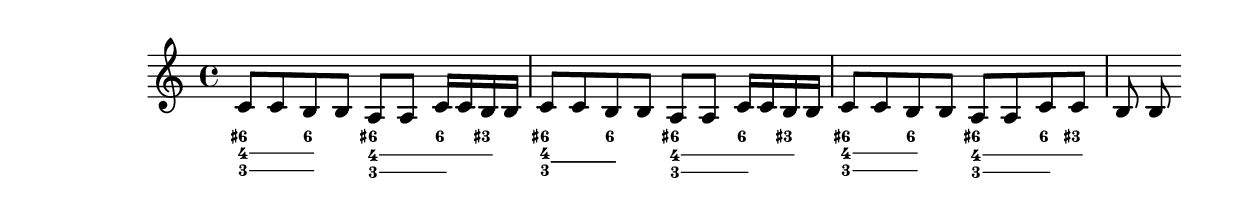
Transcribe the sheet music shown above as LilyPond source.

%% Do not edit this file; it is automatically
%% generated from LSR http://lsr.dsi.unimi.it
%% This file is in the public domain.
\version "2.13.29"

\header {
  lsrtags = "chords, tweaks-and-overrides"

%% Translation of GIT committish: 0b55335aeca1de539bf1125b717e0c21bb6fa31b
  texidoces = "
Allí donde se utilicen líneas extensoras para el bajo cifrado mediante
el establecimiento de @code{useBassFigureExtenders} al valor
verdadero, las parejas de líneas extensoras congruentes se centran
verticalmente si el valor de @code{figuredBassCenterContinuations}
tiene el valor verdadero.

"
  doctitlees = "Centrado vertical de las líneas de bajo cifrado emparejadas"



  texidoc = "
Where figured bass extender lines are being used by setting
@code{useBassFigureExtenders} to true, pairs of congruent figured bass
extender lines are vertically centered if
@code{figuredBassCenterContinuations} is set to true.

"
  doctitle = "Vertically centering paired figured bass extenders"
} % begin verbatim

<<
  \relative c' {
    c8 c b b a a c16 c b b
    c8 c b b a a c16 c b b
    c8 c b b a a c c b b
  }
  \figures {
    \set useBassFigureExtenders = ##t
    <6+ 4 3>4 <6 4 3>8 r
    <6+ 4 3>4 <6 4 3>8 <4 3+>16 r
    \set figuredBassCenterContinuations = ##t
    <6+ 4 3>4 <6 4 3>8 r
    <6+ 4 3>4 <6 4 3>8 <4 3+>16 r
    \set figuredBassCenterContinuations = ##f
    <6+ 4 3>4 <6 4 3>8 r
    <6+ 4 3>4 <6 4 3>8 <4 3+>8
  }
>>

